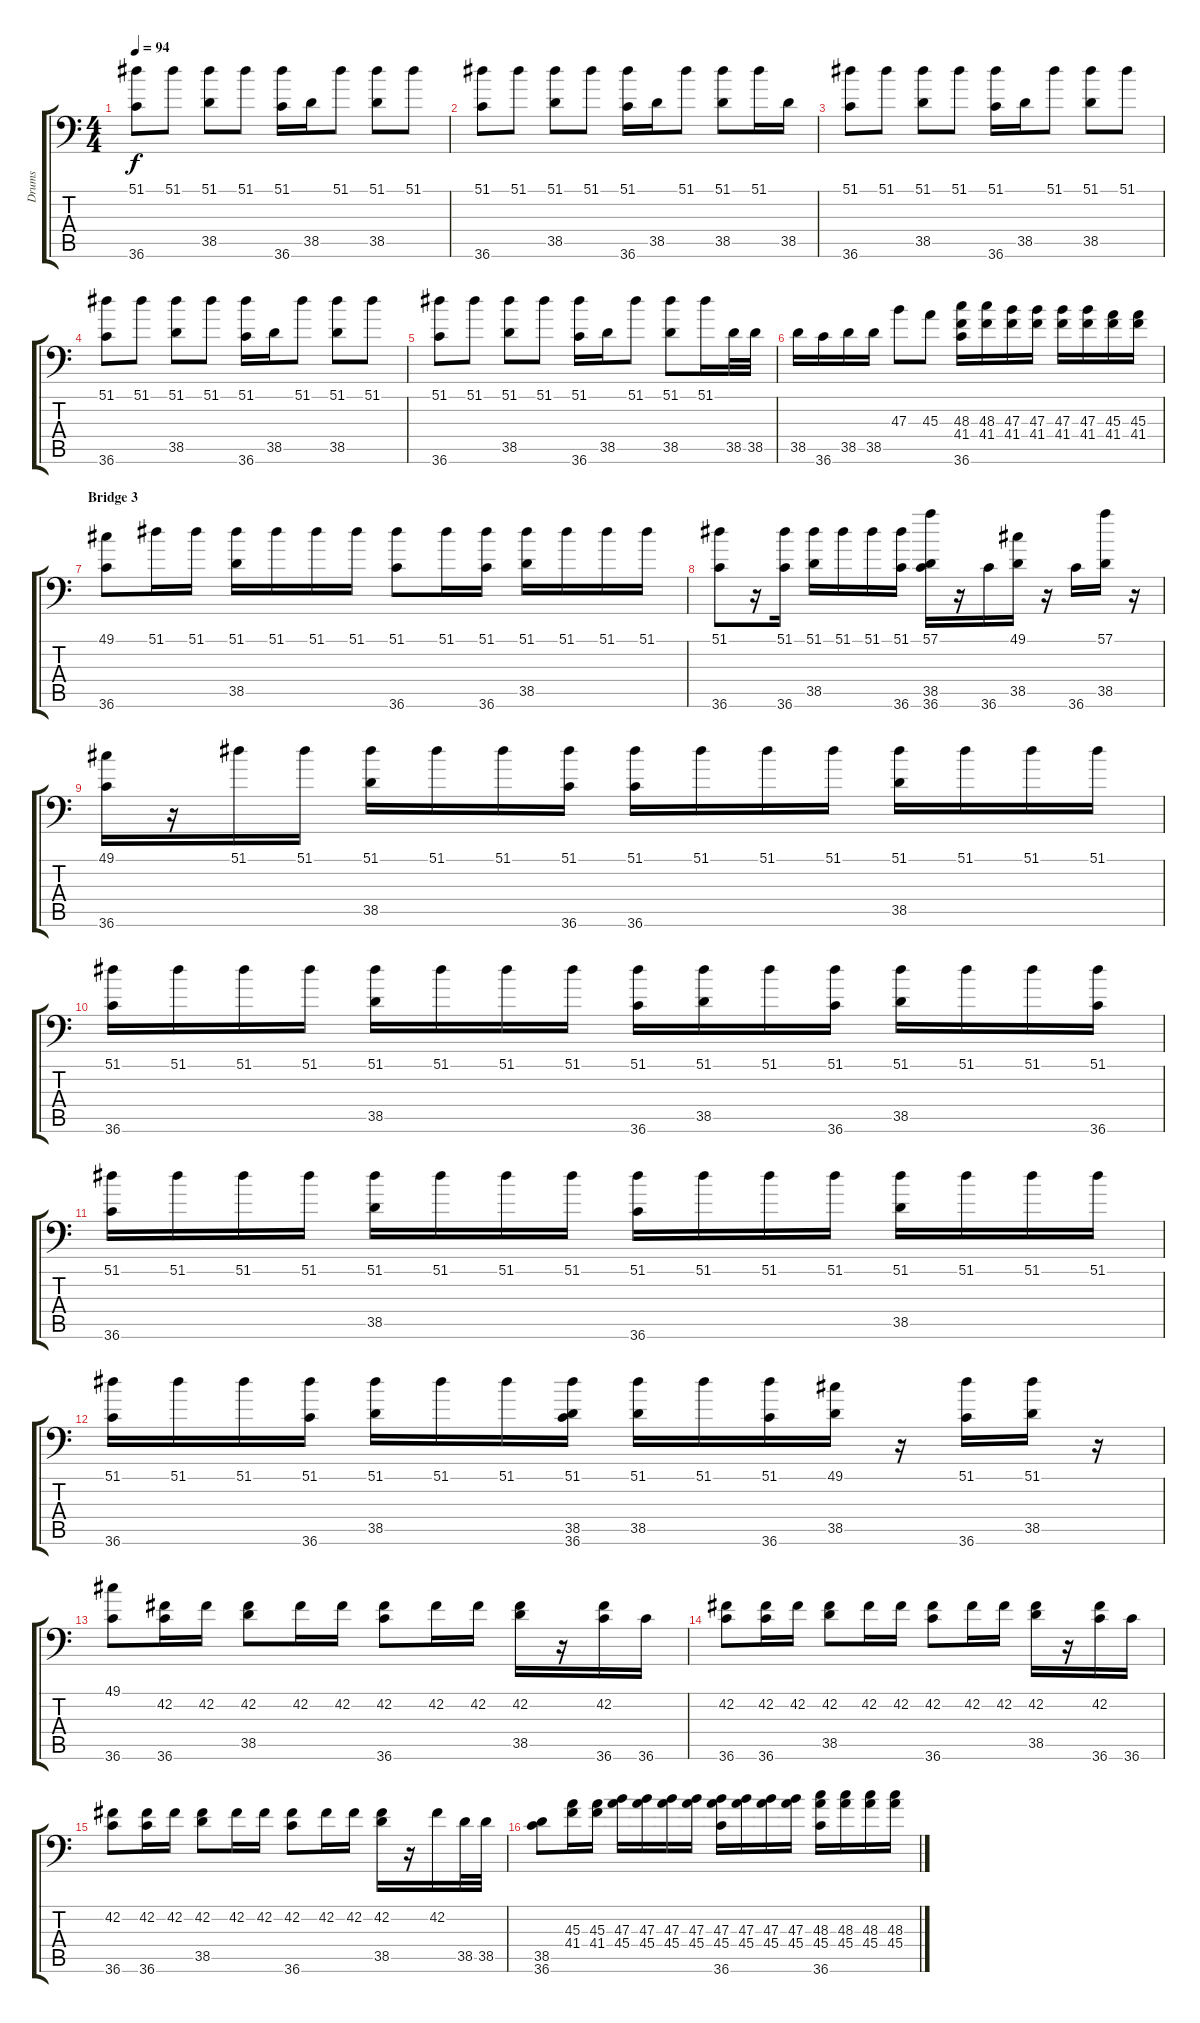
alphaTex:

\track ("Drums" "Drums") {instrument acousticgrandpiano}
\staff {score tabs}
\tuning (C-1 C-1 C-1 C-1 C-1 C-1) {hide}
\ts (4 4)
\tempo 94
\clef f4
\ks c
(51.1 36.6).8{dy f} 51.1.8 (51.1 38.5).8 51.1.8 (51.1 36.6).16 38.5.16 51.1.8 (51.1 38.5).8 51.1.8 |
(51.1 36.6).8 51.1.8 (51.1 38.5).8 51.1.8 (51.1 36.6).16 38.5.16 51.1.8 (51.1 38.5).8 51.1.16 38.5.16 |
(51.1 36.6).8 51.1.8 (51.1 38.5).8 51.1.8 (51.1 36.6).16 38.5.16 51.1.8 (51.1 38.5).8 51.1.8 |
(51.1 36.6).8 51.1.8 (51.1 38.5).8 51.1.8 (51.1 36.6).16 38.5.16 51.1.8 (51.1 38.5).8 51.1.8 |
(51.1 36.6).8 51.1.8 (51.1 38.5).8 51.1.8 (51.1 36.6).16 38.5.16 51.1.8 (51.1 38.5).8 51.1.16 38.5.32 38.5.32 |
38.5.16 36.6.16 38.5.16 38.5.16 47.3.8 45.3.8 (48.3 41.4 36.6).16 (48.3 41.4).16 (47.3 41.4).16 (47.3 41.4).16 (47.3 41.4).16 (47.3 41.4).16 (45.3 41.4).16 (45.3 41.4).16 |
\section ("" "Bridge 3")
(49.1 36.6).8 51.1.16 51.1.16 (51.1 38.5).16 51.1.16 51.1.16 51.1.16 (51.1 36.6).8 51.1.16 (51.1 36.6).16 (51.1 38.5).16 51.1.16 51.1.16 51.1.16 |
(51.1 36.6).8 r.16 (51.1 36.6).16 (51.1 38.5).16 51.1.16 51.1.16 (51.1 36.6).16 (57.1 38.5 36.6).16 r.16 36.6.16 (49.1 38.5).16 r.16 36.6.16 (57.1 38.5).16 r.16 |
(49.1 36.6).16 r.16 51.1.16 51.1.16 (51.1 38.5).16 51.1.16 51.1.16 (51.1 36.6).16 (51.1 36.6).16 51.1.16 51.1.16 51.1.16 (51.1 38.5).16 51.1.16 51.1.16 51.1.16 |
(51.1 36.6).16 51.1.16 51.1.16 51.1.16 (51.1 38.5).16 51.1.16 51.1.16 51.1.16 (51.1 36.6).16 (51.1 38.5).16 51.1.16 (51.1 36.6).16 (51.1 38.5).16 51.1.16 51.1.16 (51.1 36.6).16 |
(51.1 36.6).16 51.1.16 51.1.16 51.1.16 (51.1 38.5).16 51.1.16 51.1.16 51.1.16 (51.1 36.6).16 51.1.16 51.1.16 51.1.16 (51.1 38.5).16 51.1.16 51.1.16 51.1.16 |
(51.1 36.6).16 51.1.16 51.1.16 (51.1 36.6).16 (51.1 38.5).16 51.1.16 51.1.16 (51.1 38.5 36.6).16 (51.1 38.5).16 51.1.16 (51.1 36.6).16 (49.1 38.5).16 r.16 (51.1 36.6).16 (51.1 38.5).16 r.16 |
(49.1 36.6).8 (42.2 36.6).16 42.2.16 (42.2 38.5).8 42.2.16 42.2.16 (42.2 36.6).8 42.2.16 42.2.16 (42.2 38.5).16 r.16 (42.2 36.6).16 36.6.16 |
(42.2 36.6).8 (42.2 36.6).16 42.2.16 (42.2 38.5).8 42.2.16 42.2.16 (42.2 36.6).8 42.2.16 42.2.16 (42.2 38.5).16 r.16 (42.2 36.6).16 36.6.16 |
(42.2 36.6).8 (42.2 36.6).16 42.2.16 (42.2 38.5).8 42.2.16 42.2.16 (42.2 36.6).8 42.2.16 42.2.16 (42.2 38.5).16 r.16 42.2.16 38.5.32 38.5.32 |
(38.5 36.6).8 (45.3 41.4).16 (45.3 41.4).16 (47.3 45.4).16 (47.3 45.4).16 (47.3 45.4).16 (47.3 45.4).16 (47.3 45.4 36.6).16 (47.3 45.4).16 (47.3 45.4).16 (47.3 45.4).16 (48.3 45.4 36.6).16 (48.3 45.4).16 (48.3 45.4).16 (48.3 45.4).16
